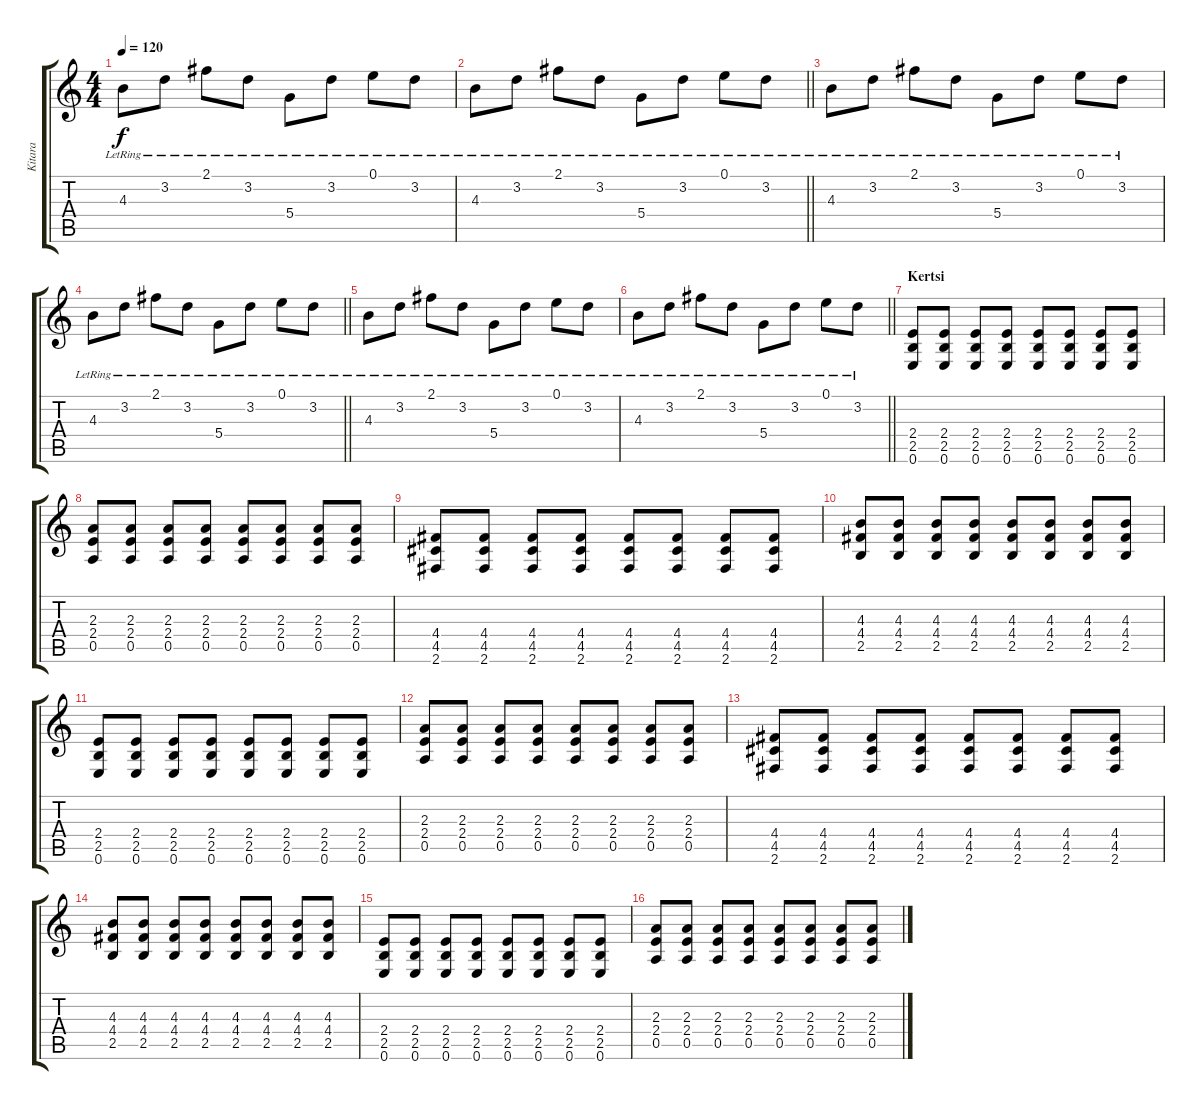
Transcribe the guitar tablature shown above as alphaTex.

\track ("Kitara" "Kitara") {instrument acousticguitarsteel}
\staff {score tabs}
\tuning (E4 B3 G3 D3 A2 E2) {hide}
\ts (4 4)
\tempo 120
\clef g2
\ks c
4.3{lr}.8{dy f} 3.2{lr}.8 2.1{lr}.8 3.2{lr}.8 5.4{lr}.8 3.2{lr}.8 0.1{lr}.8 3.2{lr}.8 |
\barLineRight lightlight
4.3{lr}.8 3.2{lr}.8 2.1{lr}.8 3.2{lr}.8 5.4{lr}.8 3.2{lr}.8 0.1{lr}.8 3.2{lr}.8 |
4.3{lr}.8 3.2{lr}.8 2.1{lr}.8 3.2{lr}.8 5.4{lr}.8 3.2{lr}.8 0.1{lr}.8 3.2{lr}.8 |
\barLineRight lightlight
4.3{lr}.8 3.2{lr}.8 2.1{lr}.8 3.2{lr}.8 5.4{lr}.8 3.2{lr}.8 0.1{lr}.8 3.2{lr}.8 |
4.3{lr}.8 3.2{lr}.8 2.1{lr}.8 3.2{lr}.8 5.4{lr}.8 3.2{lr}.8 0.1{lr}.8 3.2{lr}.8 |
\barLineRight lightlight
4.3{lr}.8 3.2{lr}.8 2.1{lr}.8 3.2{lr}.8 5.4{lr}.8 3.2{lr}.8 0.1{lr}.8 3.2{lr}.8 |
\section ("" "Kertsi")
(2.4 2.5 0.6).8{instrument distortionguitar} (2.4 2.5 0.6).8 (2.4 2.5 0.6).8 (2.4 2.5 0.6).8 (2.4 2.5 0.6).8 (2.4 2.5 0.6).8 (2.4 2.5 0.6).8 (2.4 2.5 0.6).8 |
(2.3 2.4 0.5).8 (2.3 2.4 0.5).8 (2.3 2.4 0.5).8 (2.3 2.4 0.5).8 (2.3 2.4 0.5).8 (2.3 2.4 0.5).8 (2.3 2.4 0.5).8 (2.3 2.4 0.5).8 |
(4.4 4.5 2.6).8 (4.4 4.5 2.6).8 (4.4 4.5 2.6).8 (4.4 4.5 2.6).8 (4.4 4.5 2.6).8 (4.4 4.5 2.6).8 (4.4 4.5 2.6).8 (4.4 4.5 2.6).8 |
(4.3 4.4 2.5).8 (4.3 4.4 2.5).8 (4.3 4.4 2.5).8 (4.3 4.4 2.5).8 (4.3 4.4 2.5).8 (4.3 4.4 2.5).8 (4.3 4.4 2.5).8 (4.3 4.4 2.5).8 |
(2.4 2.5 0.6).8{instrument distortionguitar} (2.4 2.5 0.6).8 (2.4 2.5 0.6).8 (2.4 2.5 0.6).8 (2.4 2.5 0.6).8 (2.4 2.5 0.6).8 (2.4 2.5 0.6).8 (2.4 2.5 0.6).8 |
(2.3 2.4 0.5).8 (2.3 2.4 0.5).8 (2.3 2.4 0.5).8 (2.3 2.4 0.5).8 (2.3 2.4 0.5).8 (2.3 2.4 0.5).8 (2.3 2.4 0.5).8 (2.3 2.4 0.5).8 |
(4.4 4.5 2.6).8 (4.4 4.5 2.6).8 (4.4 4.5 2.6).8 (4.4 4.5 2.6).8 (4.4 4.5 2.6).8 (4.4 4.5 2.6).8 (4.4 4.5 2.6).8 (4.4 4.5 2.6).8 |
(4.3 4.4 2.5).8 (4.3 4.4 2.5).8 (4.3 4.4 2.5).8 (4.3 4.4 2.5).8 (4.3 4.4 2.5).8 (4.3 4.4 2.5).8 (4.3 4.4 2.5).8 (4.3 4.4 2.5).8 |
(2.4 2.5 0.6).8{instrument distortionguitar} (2.4 2.5 0.6).8 (2.4 2.5 0.6).8 (2.4 2.5 0.6).8 (2.4 2.5 0.6).8 (2.4 2.5 0.6).8 (2.4 2.5 0.6).8 (2.4 2.5 0.6).8 |
(2.3 2.4 0.5).8 (2.3 2.4 0.5).8 (2.3 2.4 0.5).8 (2.3 2.4 0.5).8 (2.3 2.4 0.5).8 (2.3 2.4 0.5).8 (2.3 2.4 0.5).8 (2.3 2.4 0.5).8
